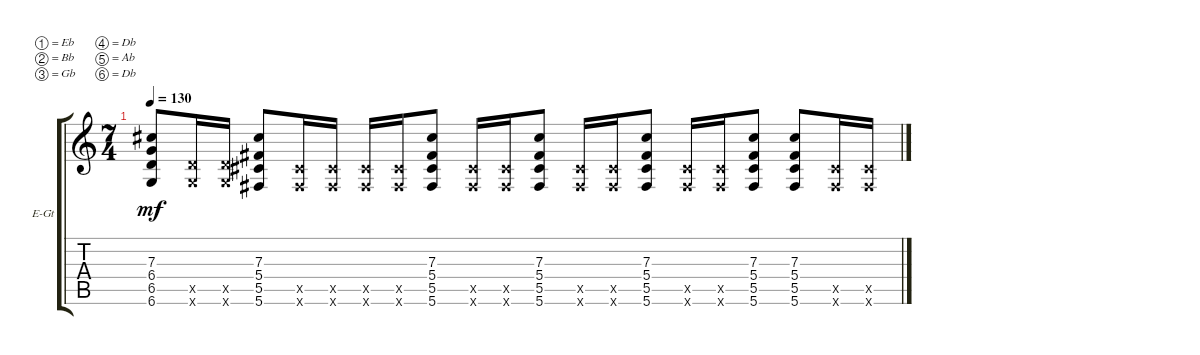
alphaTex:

\defaultSystemsLayout 4
\bracketExtendMode groupsimilarinstruments
\firstSystemTrackNameOrientation horizontal
\otherSystemsTrackNameOrientation horizontal
\track ("Electric Guitar" "E-Gt") {instrument distortionguitar}
\staff {score tabs}
\tuning (Eb4 Bb3 Gb3 Db3 Ab2 Db2)
\ts (7 4)
\tempo 130
\clef g2
\ks c
(6.6 6.5 6.4 7.3).8{dy mf} (6.6{x} 6.5{x}).16 (6.5{x} 6.6{x}).16 (5.6 5.5 5.4 7.3).8 (5.6{x} 5.5{x}).16 (5.6{x} 5.5{x}).16 (5.5{x} 5.6{x}).16 (5.6{x} 5.5{x}).16 (5.6 5.5 5.4 7.3).8 (5.5{x} 5.6{x}).16 (5.6{x} 5.5{x}).16 (5.5 5.6 5.4 7.3).8 (5.6{x} 5.5{x}).16 (5.5{x} 5.6{x}).16 (5.6 5.5 5.4 7.3).8 (5.6{x} 5.5{x}).16 (5.6{x} 5.5{x}).16 (5.5 5.6 5.4 7.3).8 (5.6 5.5 5.4 7.3).8 (5.6{x} 5.5{x}).16 (5.6{x} 5.5{x}).16
